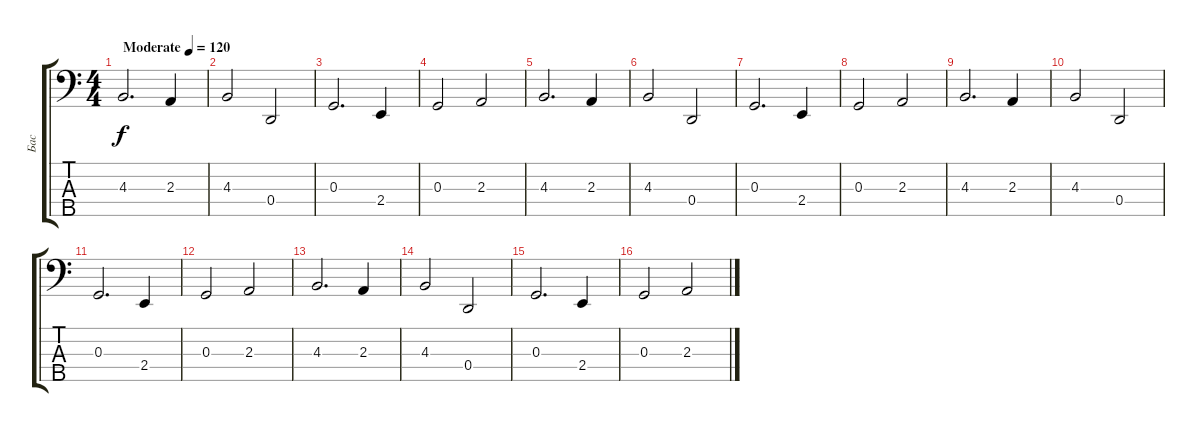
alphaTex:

\track ("Бас" "Бас") {instrument electricbassfinger}
\staff {score tabs}
\tuning (F2 C2 G1 D1 A0) {hide}
\ts (4 4)
\tempo (120 "Moderate")
\clef f4
\ks c
4.3.2{d dy f instrument electricbassfinger} 2.3.4 |
4.3.2 0.4.2 |
0.3.2{d} 2.4.4 |
0.3.2 2.3.2 |
4.3.2{d} 2.3.4 |
4.3.2 0.4.2 |
0.3.2{d} 2.4.4 |
0.3.2 2.3.2 |
4.3.2{d} 2.3.4 |
4.3.2 0.4.2 |
0.3.2{d} 2.4.4 |
0.3.2 2.3.2 |
4.3.2{d} 2.3.4 |
4.3.2 0.4.2 |
0.3.2{d} 2.4.4 |
0.3.2 2.3.2
